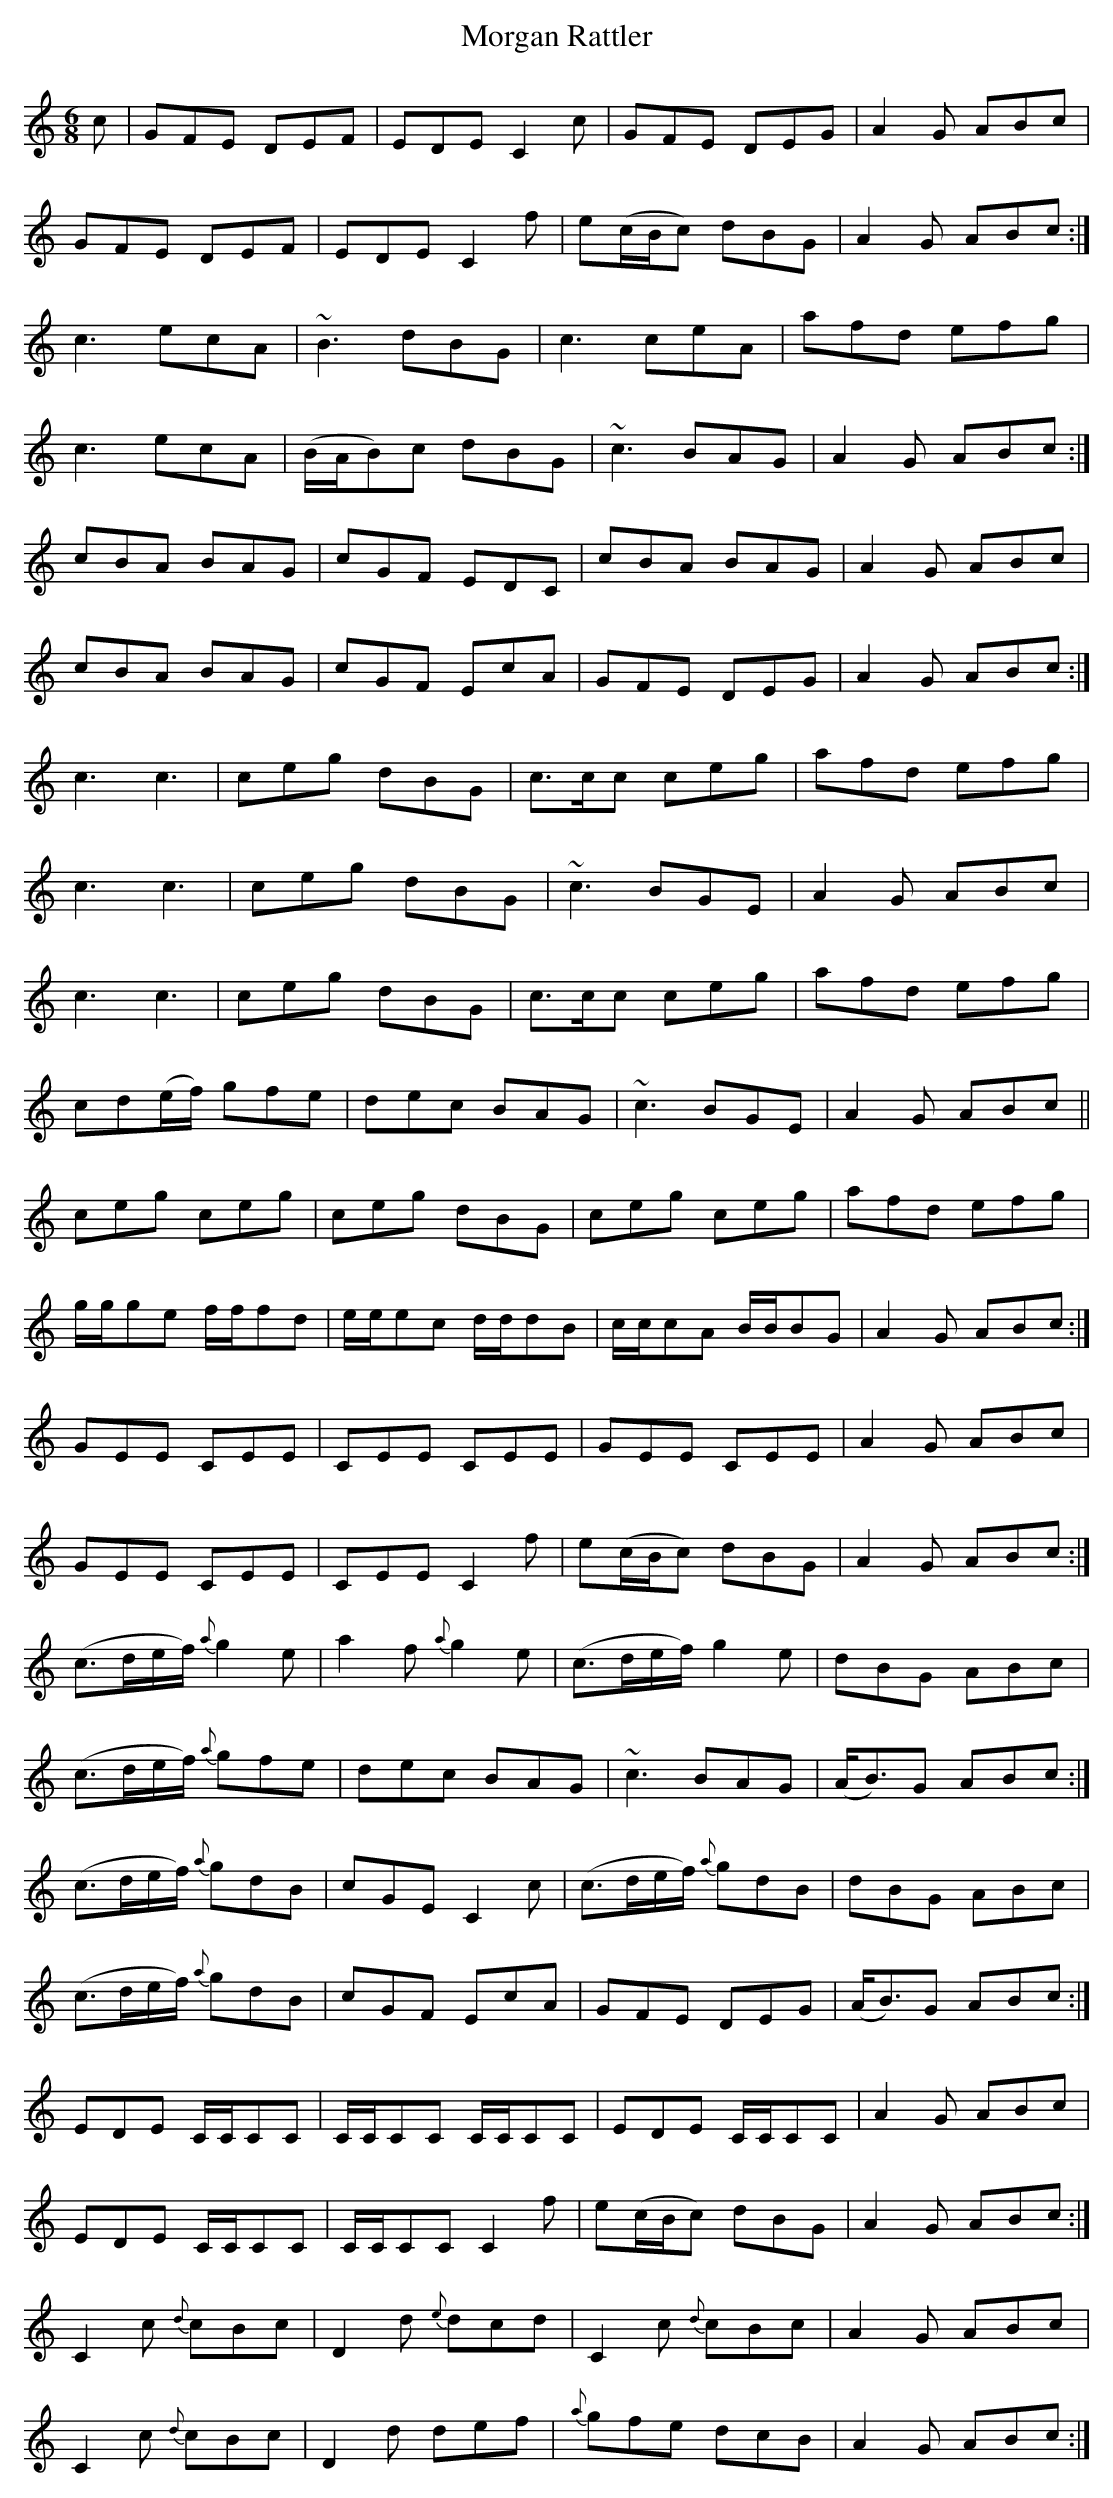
X:1
T: Morgan Rattler
M: 6/8
L: 1/8
K: C
c|GFE DEF|EDE C2 c|GFE DEG|A2 G ABc|
GFE DEF|EDE C2 f|e(c/B/c) dBG|A2 G ABc:|
c3 ecA|~B3 dBG|c3 ceA|afd efg|
c3 ecA|(B/A/B)c dBG|~c3 BAG|A2 G ABc:|
cBA BAG|cGF EDC|cBA BAG|A2 G ABc|
cBA BAG|cGF EcA|GFE DEG|A2 G ABc:|
c3 c3|ceg dBG|c>cc ceg|afd efg|
c3 c3|ceg dBG|~c3 BGE|A2 G ABc|
c3 c3|ceg dBG|c>cc ceg|afd efg|
cd(e/f/) gfe|dec BAG|~c3 BGE|A2 G ABc||
ceg ceg|ceg dBG|ceg ceg|afd efg|
g/g/ge f/f/fd|e/e/ec d/d/dB|c/c/cA B/B/BG|A2 G ABc:|
GEE CEE|CEE CEE|GEE CEE|A2 G ABc|
GEE CEE|CEE C2 f|e(c/B/c) dBG|A2G ABc:|
(c>de/f/) {a}g2 e|a2 f {a}g2 e|(c>de/f/) g2 e|dBG ABc|
(c>de/f/) {a}gfe|dec BAG|~c3 BAG|(A<B)G ABc:|
(c>de/f/) {a}gdB|cGE C2 c|(c>de/f/) {a}gdB|dBG ABc|
(c>de/f/) {a}gdB|cGF EcA|GFE DEG|(A<B)G ABc:|
EDE C/C/CC|C/C/CC C/C/CC|EDE C/C/CC|A2 G ABc|
EDE C/C/CC|C/C/CC C2 f|e(c/B/c) dBG|A2G ABc:|
C2 c {d}cBc|D2 d {e}dcd|C2 c {d}cBc|A2 G ABc|
C2 c {d}cBc|D2 d def|{a}gfe dcB|A2 G ABc:|
